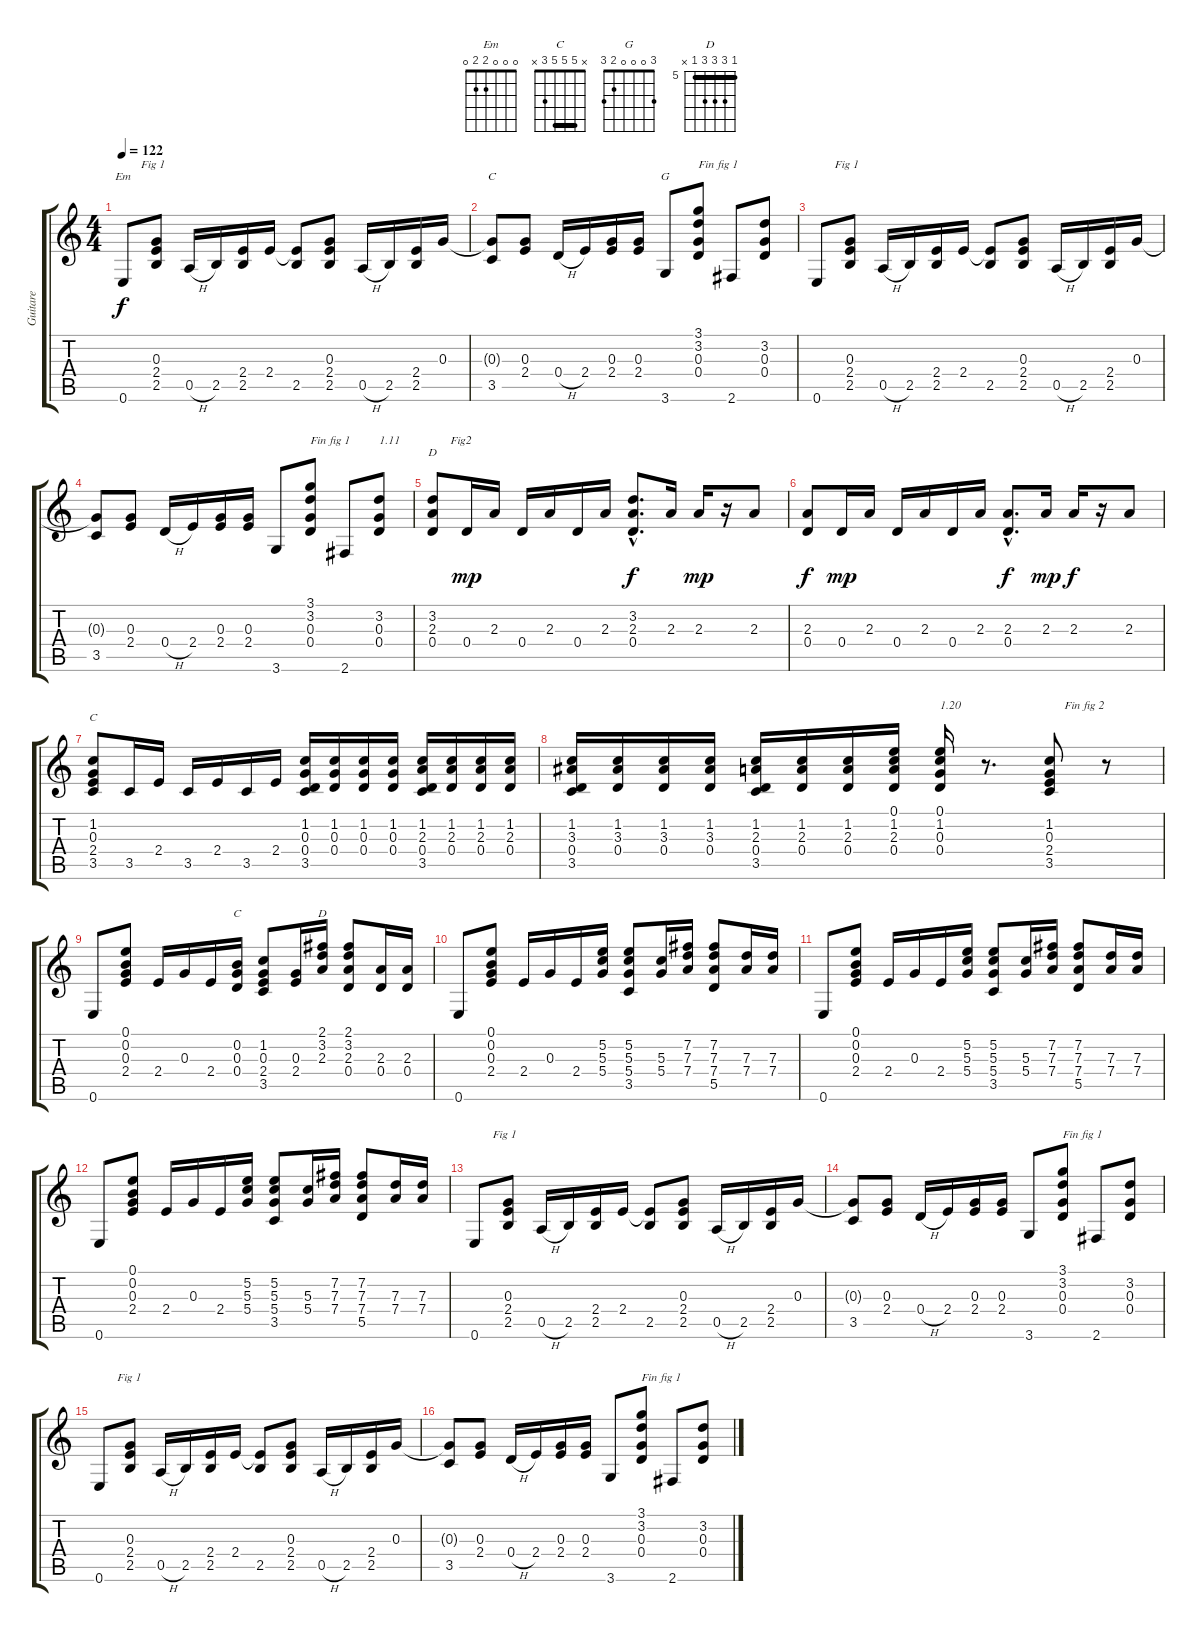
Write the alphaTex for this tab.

\track ("Guitare" "Guitare") {instrument acousticguitarnylon}
\staff {score tabs}
\tuning (E4 B3 G3 D3 A2 E2) {hide}
\chord ("Em" 0 0 0 2 2 0)
\chord ("C" 0 1 0 2 3 x)
\chord ("G" 3 0 0 0 2 3)
\chord ("D" 2 3 2 0 x x) {barre 2}
\chord ("C" x 1 0 2 3 x)
\chord ("C" x 5 5 5 3 x) {barre 5}
\chord ("D" 5 7 7 7 5 x) {firstfret 5 barre 5}
\ts (4 4)
\tempo 122
\clef g2
\ks c
0.6.8{ch "Em" txt "      Fig 1" dy f} (0.3 2.4 2.5).8 0.5{h}.16 2.5.16 (2.4 2.5).16 2.4.16 (2.4{t} 2.5).8 (0.3 2.4 2.5).8 0.5{h}.16 2.5.16 (2.4 2.5).16 0.3.16 |
(0.3{t} 3.5).8{ch "C"} (0.3 2.4).8 0.4{h}.16 2.4.16 (0.3 2.4).16 (0.3 2.4).16 3.6.8{ch "G"} (3.1 3.2 0.3 0.4).8{txt "Fin fig 1"} 2.6.8 (3.2 0.3 0.4).8 |
0.6.8{txt "      Fig 1"} (0.3 2.4 2.5).8 0.5{h}.16 2.5.16 (2.4 2.5).16 2.4.16 (2.4{t} 2.5).8 (0.3 2.4 2.5).8 0.5{h}.16 2.5.16 (2.4 2.5).16 0.3.16 |
(0.3{t} 3.5).8 (0.3 2.4).8 0.4{h}.16 2.4.16 (0.3 2.4).16 (0.3 2.4).16 3.6.8 (3.1 3.2 0.3 0.4).8{txt "Fin fig 1"} 2.6.8 (3.2 0.3 0.4).8{txt "1.11"} |
(3.2 2.3 0.4).8{ch "D" txt "      Fig2"} 0.4.16{dy mp} 2.3.16 0.4.16 2.3.16 0.4.16 2.3.16 (3.2{hac} 2.3{hac} 0.4{hac}).8{d dy f} 2.3.16 2.3.16{dy mp} r.16 2.3.8 |
(2.3 0.4).8{dy f} 0.4.16{dy mp} 2.3.16 0.4.16 2.3.16 0.4.16 2.3.16 (2.3{hac} 0.4{hac}).8{d dy f} 2.3.16{dy mp} 2.3.16{dy f} r.16 2.3.8 |
(1.2 0.3 2.4 3.5).8{ch "C"} 3.5.16 2.4.16 3.5.16 2.4.16 3.5.16 2.4.16 (1.2 0.3 0.4 3.5).16 (1.2 0.3 0.4).16 (1.2 0.3 0.4).16 (1.2 0.3 0.4).16 (1.2 2.3 0.4 3.5).16 (1.2 2.3 0.4).16 (1.2 2.3 0.4).16 (1.2 2.3 0.4).16 |
(1.2 3.3 0.4 3.5).16 (1.2 3.3 0.4).16 (1.2 3.3 0.4).16 (1.2 3.3 0.4).16 (1.2 2.3 0.4 3.5).16 (1.2 2.3 0.4).16 (1.2 2.3 0.4).16 (0.1 1.2 2.3 0.4).16 (0.1 1.2 0.3 0.4).16{txt "1.20"} r.8{d} (1.2 0.3 2.4 3.5).8{txt "     Fin fig 2"} r.8 |
0.6.8 (0.1 0.2 0.3 2.4).8 2.4.16 0.3.16 2.4.16 (0.2 0.3 0.4).16{ch "C"} (1.2 0.3 2.4 3.5).8 (0.3 2.4).16 (2.1 3.2 2.3).16{ch "D"} (2.1 3.2 2.3 0.4).8 (2.3 0.4).16 (2.3 0.4).16 |
0.6.8 (0.1 0.2 0.3 2.4).8 2.4.16 0.3.16 2.4.16 (5.2 5.3 5.4).16 (5.2 5.3 5.4 3.5).8 (5.3 5.4).16 (7.2 7.3 7.4).16 (7.2 7.3 7.4 5.5).8 (7.3 7.4).16 (7.3 7.4).16 |
0.6.8 (0.1 0.2 0.3 2.4).8 2.4.16 0.3.16 2.4.16 (5.2 5.3 5.4).16 (5.2 5.3 5.4 3.5).8 (5.3 5.4).16 (7.2 7.3 7.4).16 (7.2 7.3 7.4 5.5).8 (7.3 7.4).16 (7.3 7.4).16 |
0.6.8 (0.1 0.2 0.3 2.4).8 2.4.16 0.3.16 2.4.16 (5.2 5.3 5.4).16 (5.2 5.3 5.4 3.5).8 (5.3 5.4).16 (7.2 7.3 7.4).16 (7.2 7.3 7.4 5.5).8 (7.3 7.4).16 (7.3 7.4).16 |
0.6.8{txt "      Fig 1"} (0.3 2.4 2.5).8 0.5{h}.16 2.5.16 (2.4 2.5).16 2.4.16 (2.4{t} 2.5).8 (0.3 2.4 2.5).8 0.5{h}.16 2.5.16 (2.4 2.5).16 0.3.16 |
(0.3{t} 3.5).8 (0.3 2.4).8 0.4{h}.16 2.4.16 (0.3 2.4).16 (0.3 2.4).16 3.6.8 (3.1 3.2 0.3 0.4).8{txt "Fin fig 1"} 2.6.8 (3.2 0.3 0.4).8 |
0.6.8{txt "      Fig 1"} (0.3 2.4 2.5).8 0.5{h}.16 2.5.16 (2.4 2.5).16 2.4.16 (2.4{t} 2.5).8 (0.3 2.4 2.5).8 0.5{h}.16 2.5.16 (2.4 2.5).16 0.3.16 |
(0.3{t} 3.5).8 (0.3 2.4).8 0.4{h}.16 2.4.16 (0.3 2.4).16 (0.3 2.4).16 3.6.8 (3.1 3.2 0.3 0.4).8{txt "Fin fig 1"} 2.6.8 (3.2 0.3 0.4).8
